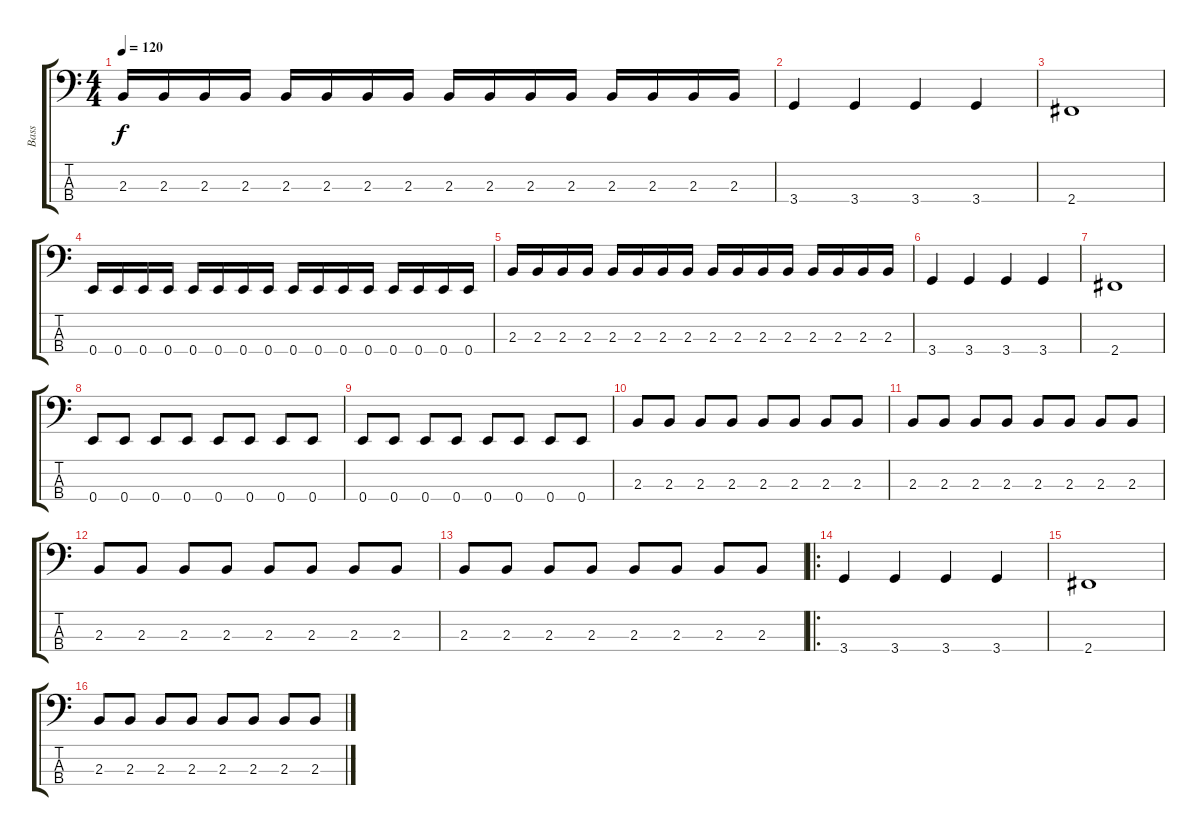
\track ("Bass" "Bass") {instrument acousticbass}
\staff {score tabs}
\tuning (G2 D2 A1 E1) {hide}
\ts (4 4)
\tempo 120
\clef f4
\ks c
2.3.16{dy f} 2.3.16 2.3.16 2.3.16 2.3.16 2.3.16 2.3.16 2.3.16 2.3.16 2.3.16 2.3.16 2.3.16 2.3.16 2.3.16 2.3.16 2.3.16 |
3.4.4 3.4.4 3.4.4 3.4.4 |
2.4.1 |
0.4.16 0.4.16 0.4.16 0.4.16 0.4.16 0.4.16 0.4.16 0.4.16 0.4.16 0.4.16 0.4.16 0.4.16 0.4.16 0.4.16 0.4.16 0.4.16 |
2.3.16 2.3.16 2.3.16 2.3.16 2.3.16 2.3.16 2.3.16 2.3.16 2.3.16 2.3.16 2.3.16 2.3.16 2.3.16 2.3.16 2.3.16 2.3.16 |
3.4.4 3.4.4 3.4.4 3.4.4 |
2.4.1 |
0.4.8 0.4.8 0.4.8 0.4.8 0.4.8 0.4.8 0.4.8 0.4.8 |
0.4.8 0.4.8 0.4.8 0.4.8 0.4.8 0.4.8 0.4.8 0.4.8 |
2.3.8 2.3.8 2.3.8 2.3.8 2.3.8 2.3.8 2.3.8 2.3.8 |
2.3.8 2.3.8 2.3.8 2.3.8 2.3.8 2.3.8 2.3.8 2.3.8 |
2.3.8 2.3.8 2.3.8 2.3.8 2.3.8 2.3.8 2.3.8 2.3.8 |
2.3.8 2.3.8 2.3.8 2.3.8 2.3.8 2.3.8 2.3.8 2.3.8 |
\ro
3.4.4 3.4.4 3.4.4 3.4.4 |
2.4.1 |
2.3.8 2.3.8 2.3.8 2.3.8 2.3.8 2.3.8 2.3.8 2.3.8
